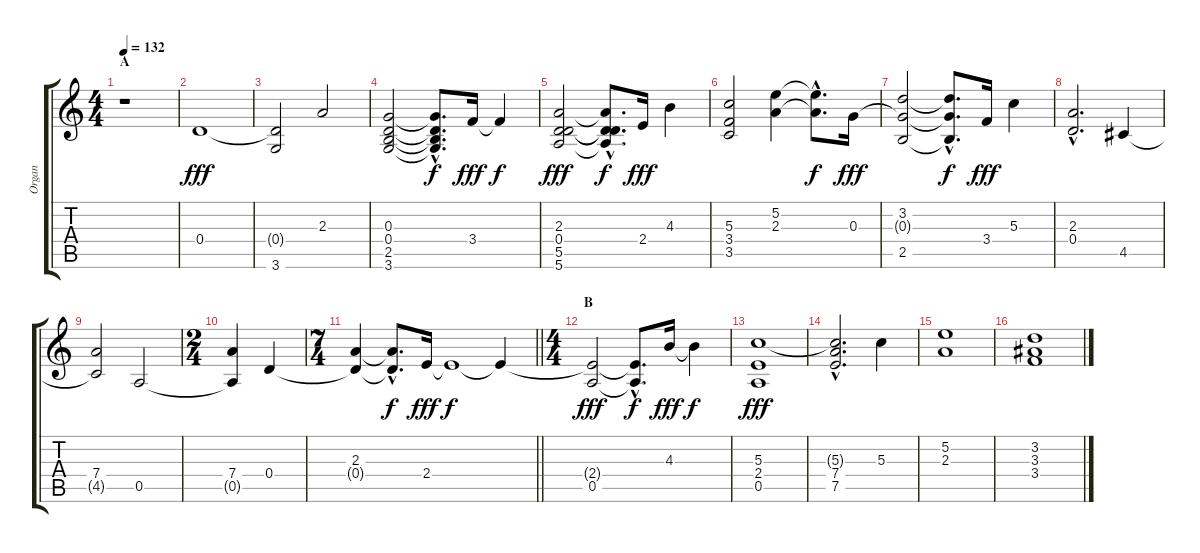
\track ("Organ" "Organ") {instrument rockorgan}
\staff {score tabs}
\tuning (E5 B4 G4 D4 A3 E3) {hide}
\ts (4 4)
\section ("" "A")
\tempo 132
\clef g2
\ks c
r.1{dy fff instrument rockorgan} |
0.4.1 |
(0.4{t} 3.6).2 2.3.2 |
(0.3 0.4 2.5 3.6).2 (0.3{hac t} 0.4{hac t} 2.5{hac t} 3.6{hac t}).8{d dy f} 3.4.16{dy fff} 3.4{t}.4{dy f} |
(2.3 0.4 5.5 5.6).2{dy fff} (2.3{hac t} 0.4{hac t} 5.5{hac t} 5.6{hac t}).8{d dy f} 2.4.16{dy fff} 4.3.4 |
(5.3 3.4 3.5).2 (5.2 2.3).4 (5.2{hac t} 2.3{hac t}).8{d dy f} 0.3.16{dy fff} |
(3.2 0.3{t} 2.5).2 (3.2{hac t} 0.3{hac t} 2.5{hac t}).8{d dy f} 3.4.16{dy fff} 5.3.4 |
(2.3{hac} 0.4{hac}).2{d} 4.5.4 |
(7.4 4.5{t}).2 0.5.2 |
\ts (2 4)
(7.4 0.5{t}).4 0.4.4 |
\ts (7 4)
\barLineRight lightlight
(2.3 0.4{t}).4 (2.3{hac t} 0.4{hac t}).8{d dy f} 2.4.16{dy fff} 2.4{t}.1{dy f} 2.4{t}.4 |
\ts (4 4)
\section ("" "B")
(2.4{t} 0.5).2{dy fff} (2.4{hac t} 0.5{hac t}).8{d dy f} 4.3.16{dy fff} 4.3{t}.4{dy f} |
(5.3 2.4 0.5).1{dy fff} |
(5.3{hac t} 7.4{hac} 7.5{hac}).2{d} 5.3.4 |
(5.2 2.3).1 |
(3.2 3.3 3.4).1
